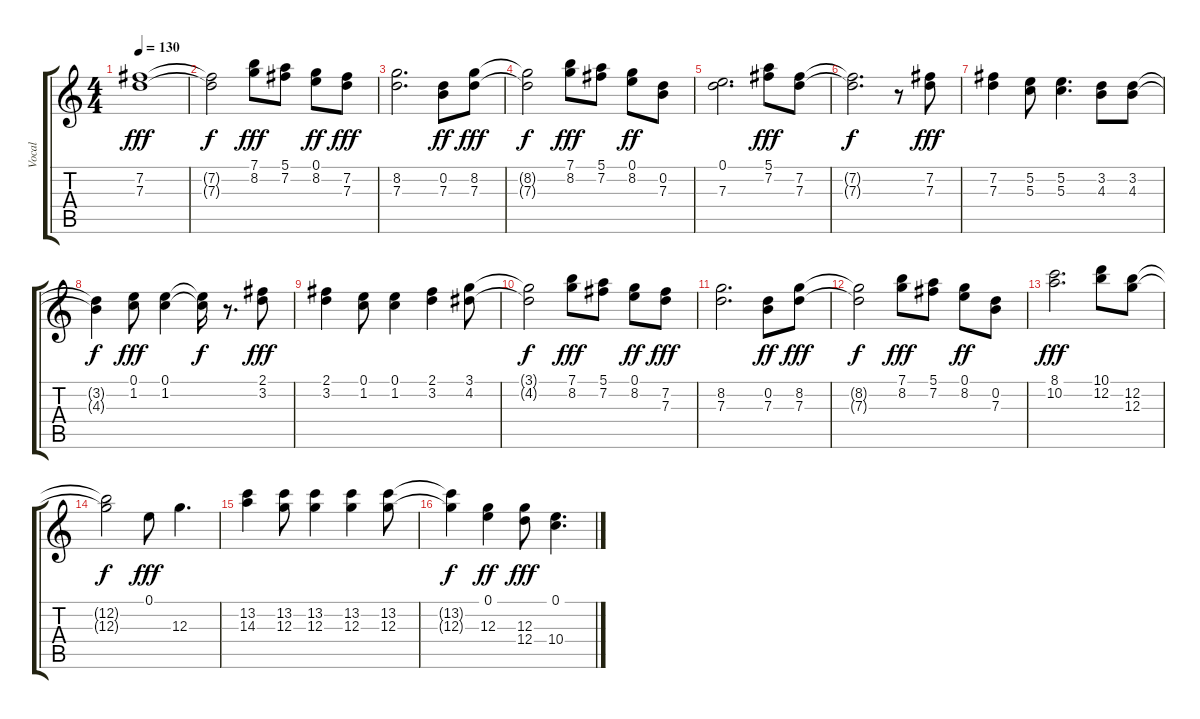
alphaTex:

\track ("Vocal" "Vocal") {instrument electricguitarmuted}
\staff {score tabs}
\tuning (E4 B3 G3 D3 A2 E2) {hide}
\ts (4 4)
\tempo 130
\clef g2
\ks c
(7.2 7.3).1{dy fff} |
(7.2{t} 7.3{t}).2{dy f} (7.1 8.2).8{dy fff} (5.1 7.2).8 (0.1 8.2).8{dy ff} (7.2 7.3).8{dy fff} |
(8.2 7.3).2{d} (0.2 7.3).8{dy ff} (8.2 7.3).8{dy fff} |
(8.2{t} 7.3{t}).2{dy f} (7.1 8.2).8{dy fff} (5.1 7.2).8 (0.1 8.2).8{dy ff} (0.2 7.3).8 |
(0.1 7.3).2{d} (5.1 7.2).8{dy fff} (7.2 7.3).8 |
(7.2{t} 7.3{t}).2{d dy f} r.8 (7.2 7.3).8{dy fff} |
(7.2 7.3).4 (5.2 5.3).8 (5.2 5.3).4{d} (3.2 4.3).8 (3.2 4.3).8 |
(3.2{t} 4.3{t}).4{dy f} (0.1 1.2).8{dy fff} (0.1 1.2).4 (0.1{t} 1.2{t}).16{dy f} r.8{d} (2.1 3.2).8{dy fff} |
(2.1 3.2).4 (0.1 1.2).8 (0.1 1.2).4 (2.1 3.2).4 (3.1 4.2).8 |
(3.1{t} 4.2{t}).2{dy f} (7.1 8.2).8{dy fff} (5.1 7.2).8 (0.1 8.2).8{dy ff} (7.2 7.3).8{dy fff} |
(8.2 7.3).2{d} (0.2 7.3).8{dy ff} (8.2 7.3).8{dy fff} |
(8.2{t} 7.3{t}).2{dy f} (7.1 8.2).8{dy fff} (5.1 7.2).8 (0.1 8.2).8{dy ff} (0.2 7.3).8 |
(8.1 10.2).2{d dy fff} (10.1 12.2).8 (12.2 12.3).8 |
(12.2{t} 12.3{t}).2{dy f} 0.1.8{dy fff} 12.3.4{d} |
(13.2 14.3).4 (13.2 12.3).8 (13.2 12.3).4 (13.2 12.3).4 (13.2 12.3).8 |
(13.2{t} 12.3{t}).4{dy f} (0.1 12.3).4{dy ff} (12.3 12.4).8{dy fff} (0.1 10.4).4{d}
